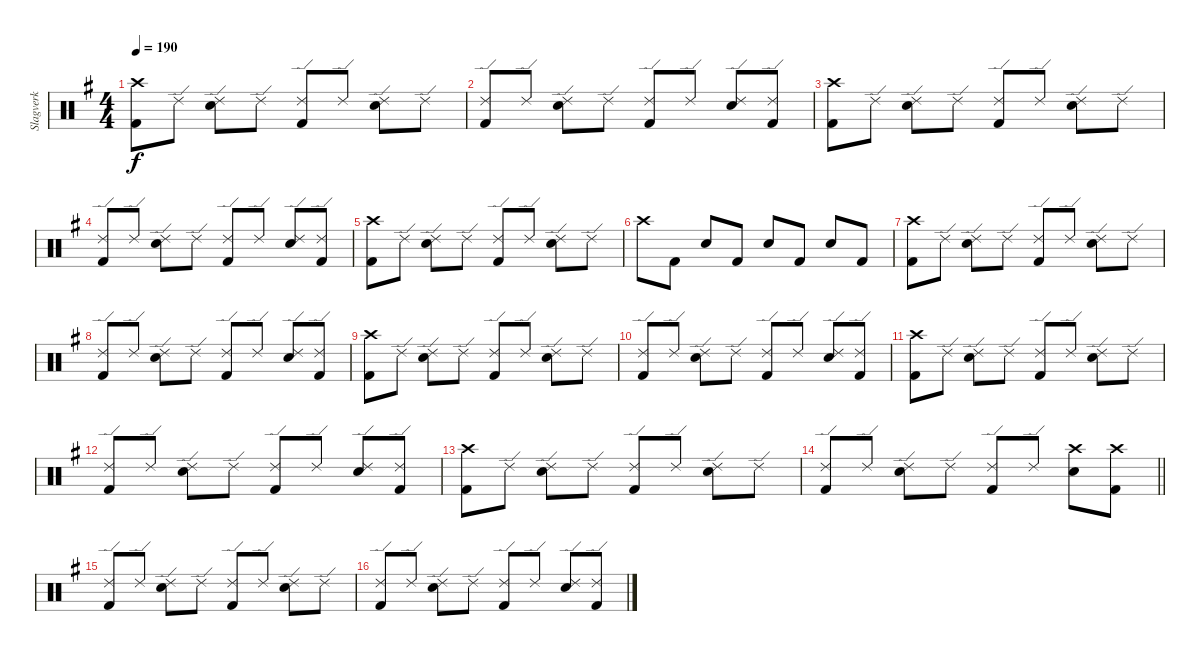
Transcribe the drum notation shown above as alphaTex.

\track ("Slagverk" "Slagverk") {instrument percussion}
\staff {score}
\articulation defaults
\ts (4 4)
\tempo 190
\clef neutral
\ks g
("Crash high (hit)" "Kick (hit) 2").8{dy f} "Ride (edge) 2".8 ("Ride (edge) 2" "Electric Snare (hit)").8 "Ride (edge) 2".8 ("Ride (edge) 2" "Kick (hit) 2").8 "Ride (edge) 2".8 ("Ride (edge) 2" "Electric Snare (hit)").8 "Ride (edge) 2".8 |
("Ride (edge) 2" "Kick (hit) 2").8 "Ride (edge) 2".8 ("Ride (edge) 2" "Electric Snare (hit)").8 "Ride (edge) 2".8 ("Ride (edge) 2" "Kick (hit) 2").8 "Ride (edge) 2".8 ("Ride (edge) 2" "Electric Snare (hit)").8 ("Ride (edge) 2" "Kick (hit) 2").8 |
("Crash high (hit)" "Kick (hit) 2").8 "Ride (edge) 2".8 ("Ride (edge) 2" "Electric Snare (hit)").8 "Ride (edge) 2".8 ("Ride (edge) 2" "Kick (hit) 2").8 "Ride (edge) 2".8 ("Ride (edge) 2" "Electric Snare (hit)").8 "Ride (edge) 2".8 |
("Ride (edge) 2" "Kick (hit) 2").8 "Ride (edge) 2".8 ("Ride (edge) 2" "Electric Snare (hit)").8 "Ride (edge) 2".8 ("Ride (edge) 2" "Kick (hit) 2").8 "Ride (edge) 2".8 ("Ride (edge) 2" "Electric Snare (hit)").8 ("Ride (edge) 2" "Kick (hit) 2").8 |
("Crash high (hit)" "Kick (hit) 2").8 "Ride (edge) 2".8 ("Ride (edge) 2" "Electric Snare (hit)").8 "Ride (edge) 2".8 ("Ride (edge) 2" "Kick (hit) 2").8 "Ride (edge) 2".8 ("Ride (edge) 2" "Electric Snare (hit)").8 "Ride (edge) 2".8 |
"Crash high (hit)".8 "Kick (hit) 2".8 "Electric Snare (hit)".8 "Kick (hit) 2".8 "Electric Snare (hit)".8 "Kick (hit) 2".8 "Electric Snare (hit)".8 "Kick (hit) 2".8 |
("Crash high (hit)" "Kick (hit) 2").8 "Ride (edge) 2".8 ("Ride (edge) 2" "Electric Snare (hit)").8 "Ride (edge) 2".8 ("Ride (edge) 2" "Kick (hit) 2").8 "Ride (edge) 2".8 ("Ride (edge) 2" "Electric Snare (hit)").8 "Ride (edge) 2".8 |
("Ride (edge) 2" "Kick (hit) 2").8 "Ride (edge) 2".8 ("Ride (edge) 2" "Electric Snare (hit)").8 "Ride (edge) 2".8 ("Ride (edge) 2" "Kick (hit) 2").8 "Ride (edge) 2".8 ("Ride (edge) 2" "Electric Snare (hit)").8 ("Ride (edge) 2" "Kick (hit) 2").8 |
("Crash high (hit)" "Kick (hit) 2").8 "Ride (edge) 2".8 ("Ride (edge) 2" "Electric Snare (hit)").8 "Ride (edge) 2".8 ("Ride (edge) 2" "Kick (hit) 2").8 "Ride (edge) 2".8 ("Ride (edge) 2" "Electric Snare (hit)").8 "Ride (edge) 2".8 |
("Ride (edge) 2" "Kick (hit) 2").8 "Ride (edge) 2".8 ("Ride (edge) 2" "Electric Snare (hit)").8 "Ride (edge) 2".8 ("Ride (edge) 2" "Kick (hit) 2").8 "Ride (edge) 2".8 ("Ride (edge) 2" "Electric Snare (hit)").8 ("Ride (edge) 2" "Kick (hit) 2").8 |
("Crash high (hit)" "Kick (hit) 2").8 "Ride (edge) 2".8 ("Ride (edge) 2" "Electric Snare (hit)").8 "Ride (edge) 2".8 ("Ride (edge) 2" "Kick (hit) 2").8 "Ride (edge) 2".8 ("Ride (edge) 2" "Electric Snare (hit)").8 "Ride (edge) 2".8 |
("Ride (edge) 2" "Kick (hit) 2").8 "Ride (edge) 2".8 ("Ride (edge) 2" "Electric Snare (hit)").8 "Ride (edge) 2".8 ("Ride (edge) 2" "Kick (hit) 2").8 "Ride (edge) 2".8 ("Ride (edge) 2" "Electric Snare (hit)").8 ("Ride (edge) 2" "Kick (hit) 2").8 |
("Crash high (hit)" "Kick (hit) 2").8 "Ride (edge) 2".8 ("Ride (edge) 2" "Electric Snare (hit)").8 "Ride (edge) 2".8 ("Ride (edge) 2" "Kick (hit) 2").8 "Ride (edge) 2".8 ("Ride (edge) 2" "Electric Snare (hit)").8 "Ride (edge) 2".8 |
\barLineRight lightlight
("Ride (edge) 2" "Kick (hit) 2").8 "Ride (edge) 2".8 ("Ride (edge) 2" "Electric Snare (hit)").8 "Ride (edge) 2".8 ("Ride (edge) 2" "Kick (hit) 2").8 "Ride (edge) 2".8 ("Crash high (hit)" "Electric Snare (hit)").8 ("Crash high (hit)" "Kick (hit) 2").8 |
\section ("" "")
("Ride (edge) 2" "Kick (hit) 2").8 "Ride (edge) 2".8 ("Ride (edge) 2" "Electric Snare (hit)").8 "Ride (edge) 2".8 ("Ride (edge) 2" "Kick (hit) 2").8 "Ride (edge) 2".8 ("Ride (edge) 2" "Electric Snare (hit)").8 "Ride (edge) 2".8 |
("Ride (edge) 2" "Kick (hit) 2").8 "Ride (edge) 2".8 ("Ride (edge) 2" "Electric Snare (hit)").8 "Ride (edge) 2".8 ("Ride (edge) 2" "Kick (hit) 2").8 "Ride (edge) 2".8 ("Ride (edge) 2" "Electric Snare (hit)").8 ("Ride (edge) 2" "Kick (hit) 2").8
